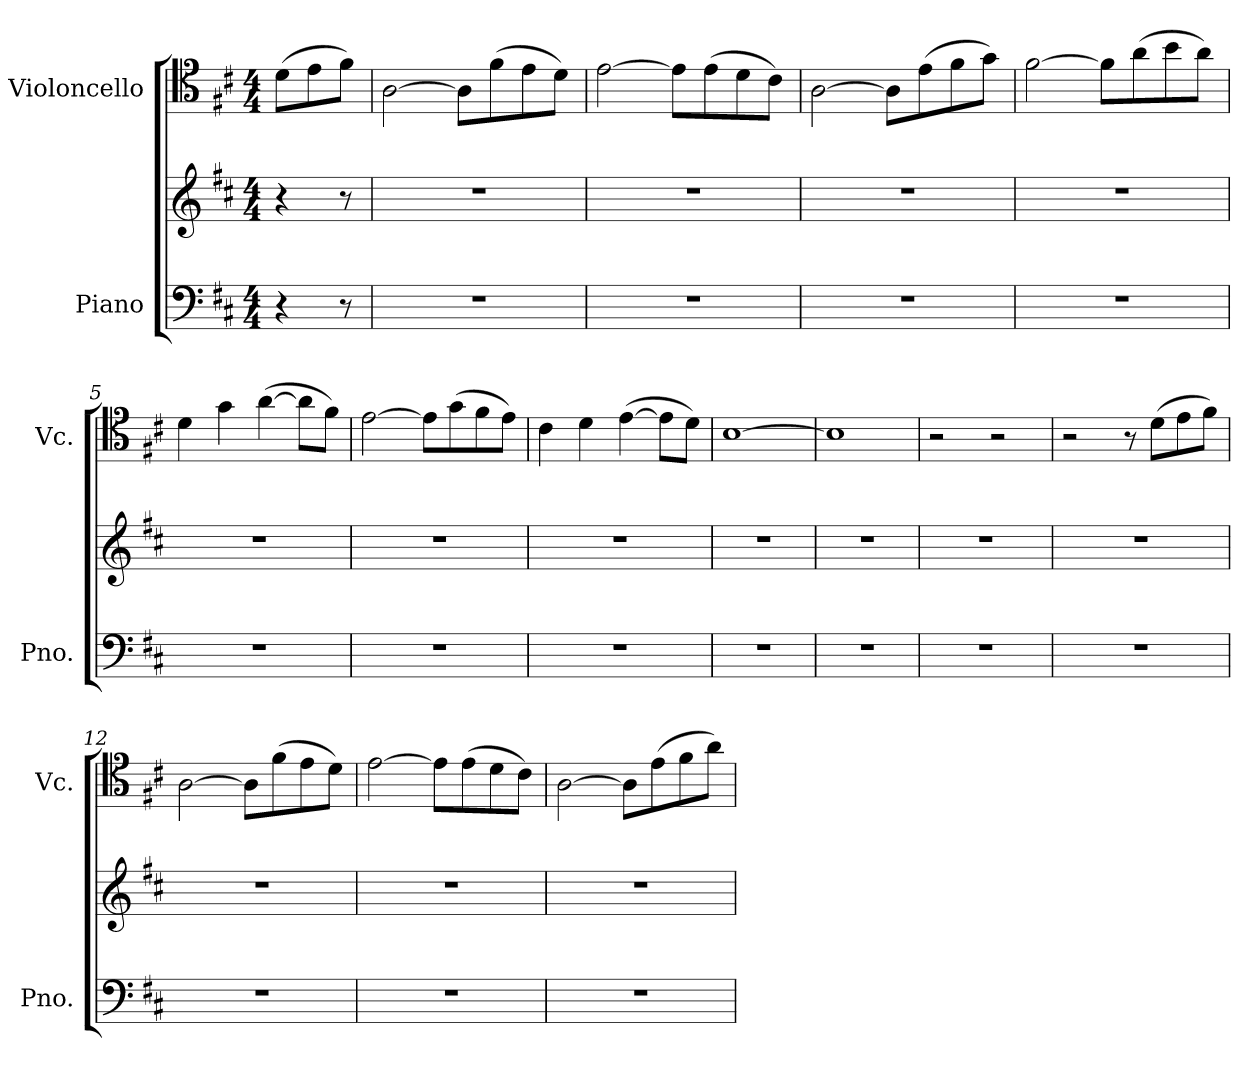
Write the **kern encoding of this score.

**kern	**kern	**kern
*part2	*part2	*part1
*staff3	*staff2	*staff1
*I"Piano	*	*I"Violoncello
*I'Pno.	*	*I'Vc.
*clefF4	*clefG2	*clefC4
*k[f#c#]	*k[f#c#]	*k[f#c#]
*M4/4	*M4/4	*M4/4
=	=	=
4r	4r	(8d\L
.	.	8e\
8r	8r	8f#\J)
=1	=1	=1
1r	1r	[2A\
.	.	8A\L]
.	.	(8f#\
.	.	8e\
.	.	8d\J)
=2	=2	=2
1r	1r	[2e\
.	.	8e\L]
.	.	(8e\
.	.	8d\
.	.	8c#\J)
=3	=3	=3
1r	1r	[2A\
.	.	8A\L]
.	.	(8e\
.	.	8f#\
.	.	8g\J)
=4	=4	=4
1r	1r	[2f#\
.	.	8f#\L]
.	.	(8a\
.	.	8b\
.	.	8a\J)
=5	=5	=5
1r	1r	4d\
.	.	4g\
.	.	([4a\
.	.	8a\L]
.	.	8f#\J)
!!LO:LB:g=z
=6	=6	=6
1r	1r	[2e\
.	.	8e\L]
.	.	(8g\
.	.	8f#\
.	.	8e\J)
=7	=7	=7
1r	1r	4c#\
.	.	4d\
.	.	([4e\
.	.	8e\L]
.	.	8d\J)
=8	=8	=8
1r	1r	[1B
=9	=9	=9
1r	1r	1B]
=10	=10	=10
1r	1r	2r
.	.	2r
=11	=11	=11
1r	1r	2r
.	.	8r
.	.	(8d\L
.	.	8e\
.	.	8f#\J)
=12	=12	=12
1r	1r	[2A\
.	.	8A\L]
.	.	(8f#\
.	.	8e\
.	.	8d\J)
=13	=13	=13
1r	1r	[2e\
.	.	8e\L]
.	.	(8e\
.	.	8d\
.	.	8c#\J)
=14	=14	=14
1r	1r	[2A\
.	.	8A\L]
.	.	(8e\
.	.	8f#\
.	.	8a\J)
=	=	=
*-	*-	*-
